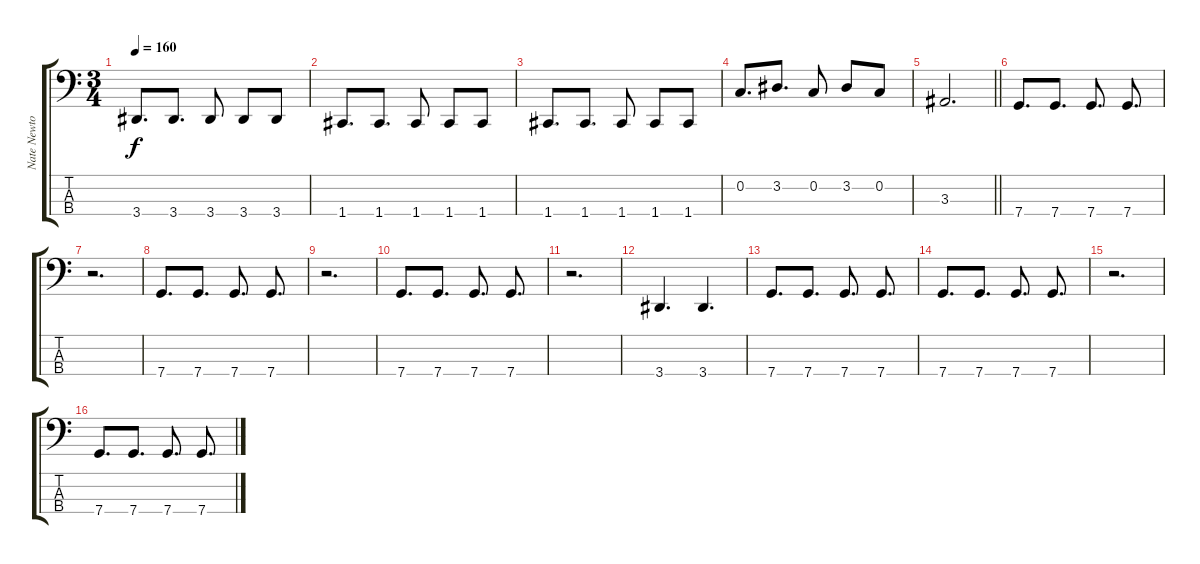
\track ("Nate Newton" "Nate Newto") {instrument electricbasspick}
\staff {score tabs}
\tuning (F2 C2 G1 C1) {hide}
\ts (3 4)
\tempo 160
\clef f4
\ks c
3.4.8{d dy f} 3.4.8{d} 3.4.8 3.4.8 3.4.8 |
1.4.8{d} 1.4.8{d} 1.4.8 1.4.8 1.4.8 |
1.4.8{d} 1.4.8{d} 1.4.8 1.4.8 1.4.8 |
0.2.8{d} 3.2.8{d} 0.2.8 3.2.8 0.2.8 |
\barLineRight lightlight
3.3.2{d} |
7.4.8{d} 7.4.8{d} 7.4.8{d} 7.4.8{d} |
r.2{d} |
7.4.8{d} 7.4.8{d} 7.4.8{d} 7.4.8{d} |
r.2{d} |
7.4.8{d} 7.4.8{d} 7.4.8{d} 7.4.8{d} |
r.2{d} |
3.4.4{d} 3.4.4{d} |
7.4.8{d} 7.4.8{d} 7.4.8{d} 7.4.8{d} |
7.4.8{d} 7.4.8{d} 7.4.8{d} 7.4.8{d} |
r.2{d} |
7.4.8{d} 7.4.8{d} 7.4.8{d} 7.4.8{d}
